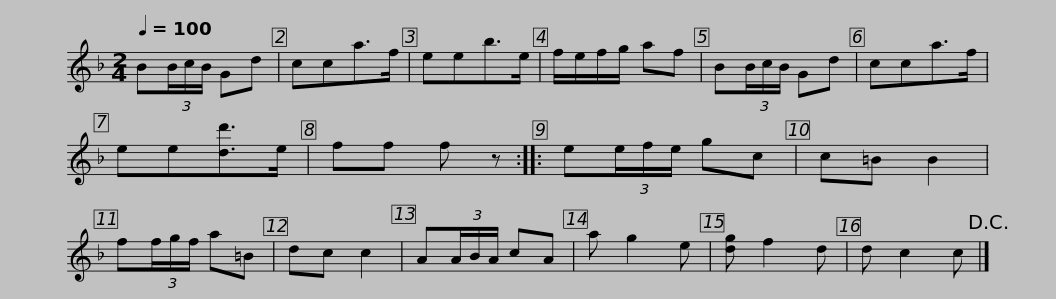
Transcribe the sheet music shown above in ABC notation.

X:1
L:1/8
Q:1/4=100
M:2/4
I:linebreak $
K:F
V:1 treble
V:1
 B(3B/c/B/ Gd | cca>f | eeb>e | f/e/f/g/ af | B(3B/c/B/ Gd | %5
 cca>f | ee[dd']>e | ff f z ::$ e(3e/f/e/ gc | c=B B2 | %10
 f(3f/g/f/ a=B | dc c2 | A(3A/B/A/ cA | a g2 e | [dg] f2 d | %15
 d c2 c!D.C.! |] %16
